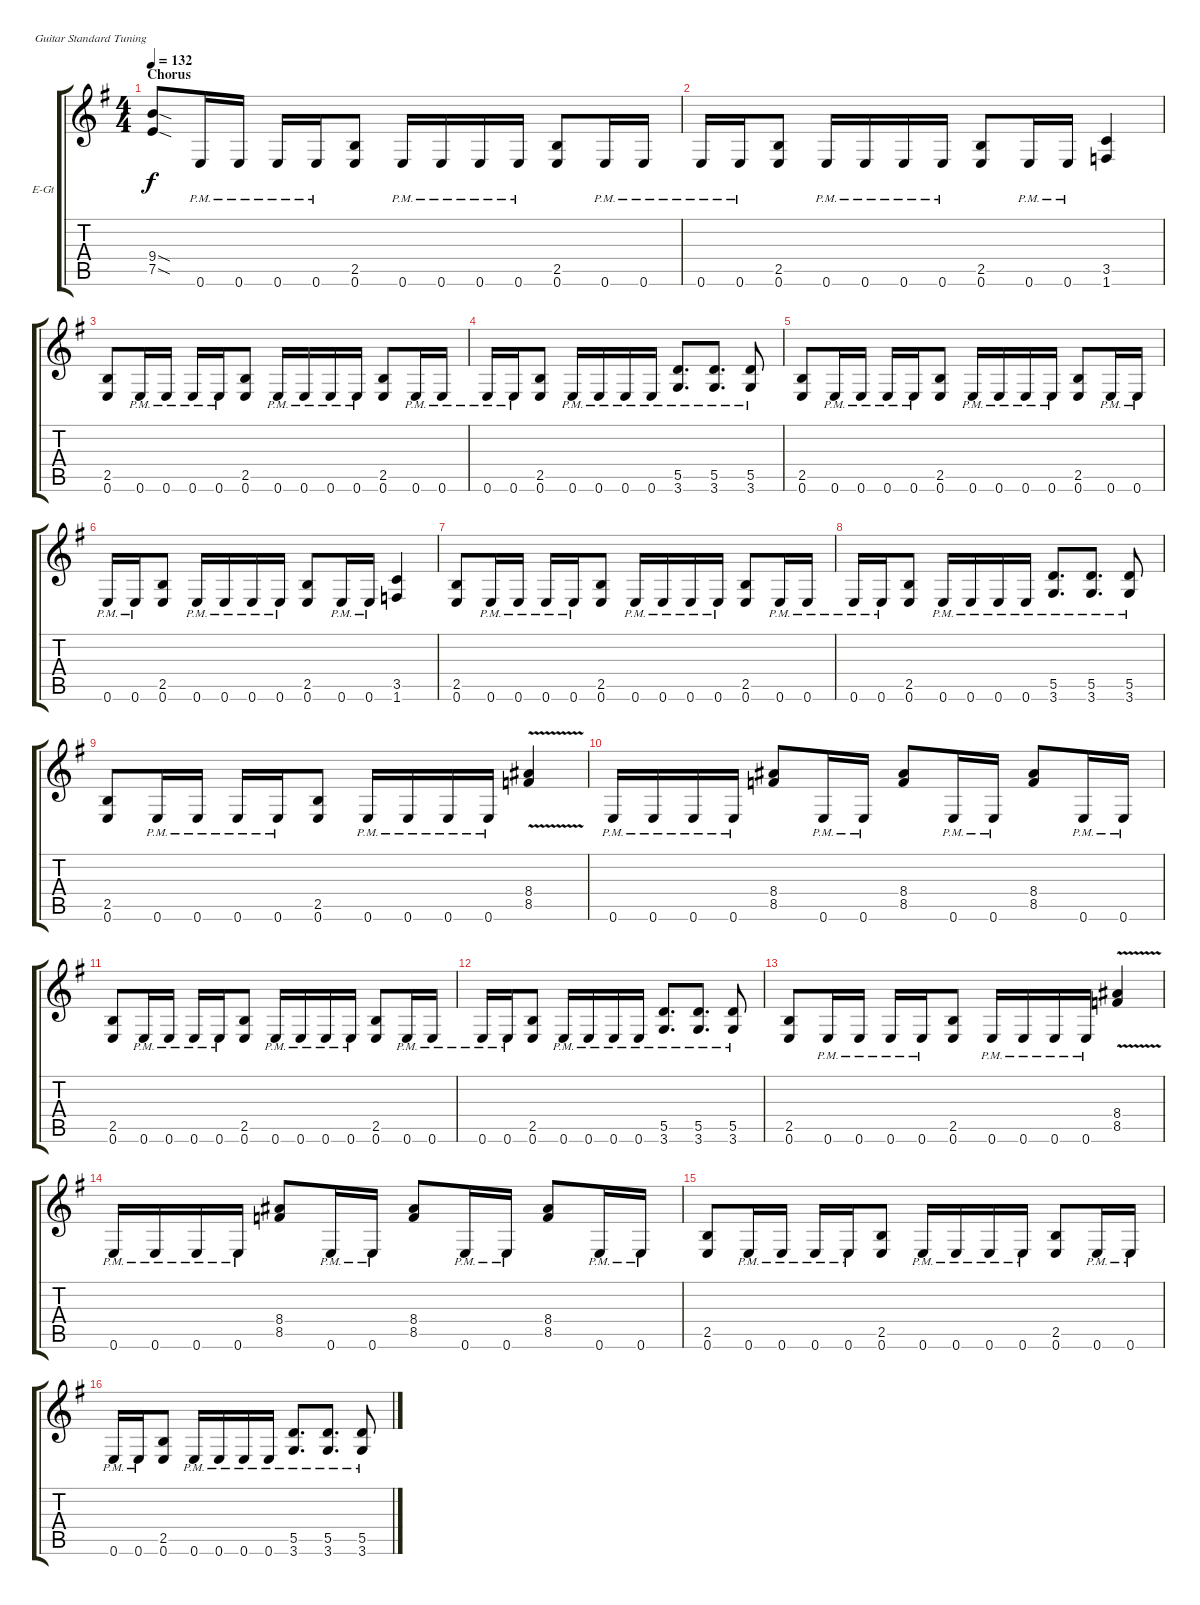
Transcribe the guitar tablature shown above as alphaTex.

\bracketExtendMode groupsimilarinstruments
\firstSystemTrackNameOrientation horizontal
\otherSystemsTrackNameOrientation horizontal
\track ("Guitar 2" "E-Gt") {instrument distortionguitar}
\staff {score tabs}
\tuning (E4 B3 G3 D3 A2 E2)
\ts (4 4)
\section ("" "Chorus")
\tempo 132
\clef g2
\ks g
(9.4{sod} 7.5{sod}).8{dy f} 0.6{pm}.16 0.6{pm}.16 0.6{pm}.16 0.6{pm}.16 (2.5 0.6).8 0.6{pm}.16 0.6{pm}.16 0.6{pm}.16 0.6{pm}.16 (2.5 0.6).8 0.6{pm}.16 0.6{pm}.16 |
0.6{pm}.16 0.6{pm}.16 (2.5 0.6).8 0.6{pm}.16 0.6{pm}.16 0.6{pm}.16 0.6{pm}.16 (2.5 0.6).8 0.6{pm}.16 0.6{pm}.16 (3.5 1.6).4 |
(2.5 0.6).8 0.6{pm}.16 0.6{pm}.16 0.6{pm}.16 0.6{pm}.16 (2.5 0.6).8 0.6{pm}.16 0.6{pm}.16 0.6{pm}.16 0.6{pm}.16 (2.5 0.6).8 0.6{pm}.16 0.6{pm}.16 |
0.6{pm}.16 0.6{pm}.16 (2.5 0.6).8 0.6{pm}.16 0.6{pm}.16 0.6{pm}.16 0.6{pm}.16 (5.5{pm} 3.6{pm}).8{d} (5.5{pm} 3.6{pm}).8{d} (5.5{pm} 3.6{pm}).8 |
(2.5 0.6).8 0.6{pm}.16 0.6{pm}.16 0.6{pm}.16 0.6{pm}.16 (2.5 0.6).8 0.6{pm}.16 0.6{pm}.16 0.6{pm}.16 0.6{pm}.16 (2.5 0.6).8 0.6{pm}.16 0.6{pm}.16 |
0.6{pm}.16 0.6{pm}.16 (2.5 0.6).8 0.6{pm}.16 0.6{pm}.16 0.6{pm}.16 0.6{pm}.16 (2.5 0.6).8 0.6{pm}.16 0.6{pm}.16 (3.5 1.6).4 |
(2.5 0.6).8 0.6{pm}.16 0.6{pm}.16 0.6{pm}.16 0.6{pm}.16 (2.5 0.6).8 0.6{pm}.16 0.6{pm}.16 0.6{pm}.16 0.6{pm}.16 (2.5 0.6).8 0.6{pm}.16 0.6{pm}.16 |
0.6{pm}.16 0.6{pm}.16 (2.5 0.6).8 0.6{pm}.16 0.6{pm}.16 0.6{pm}.16 0.6{pm}.16 (5.5{pm} 3.6{pm}).8{d} (5.5{pm} 3.6{pm}).8{d} (5.5{pm} 3.6{pm}).8 |
(2.5 0.6).8 0.6{pm}.16 0.6{pm}.16 0.6{pm}.16 0.6{pm}.16 (2.5 0.6).8 0.6{pm}.16 0.6{pm}.16 0.6{pm}.16 0.6{pm}.16 (8.4{v} 8.5{v}).4 |
0.6{pm}.16 0.6{pm}.16 0.6{pm}.16 0.6{pm}.16 (8.4 8.5).8 0.6{pm}.16 0.6{pm}.16 (8.4 8.5).8 0.6{pm}.16 0.6{pm}.16 (8.4 8.5).8 0.6{pm}.16 0.6{pm}.16 |
(2.5 0.6).8 0.6{pm}.16 0.6{pm}.16 0.6{pm}.16 0.6{pm}.16 (2.5 0.6).8 0.6{pm}.16 0.6{pm}.16 0.6{pm}.16 0.6{pm}.16 (2.5 0.6).8 0.6{pm}.16 0.6{pm}.16 |
0.6{pm}.16 0.6{pm}.16 (2.5 0.6).8 0.6{pm}.16 0.6{pm}.16 0.6{pm}.16 0.6{pm}.16 (5.5{pm} 3.6{pm}).8{d} (5.5{pm} 3.6{pm}).8{d} (5.5{pm} 3.6{pm}).8 |
(2.5 0.6).8 0.6{pm}.16 0.6{pm}.16 0.6{pm}.16 0.6{pm}.16 (2.5 0.6).8 0.6{pm}.16 0.6{pm}.16 0.6{pm}.16 0.6{pm}.16 (8.4{v} 8.5{v}).4 |
0.6{pm}.16 0.6{pm}.16 0.6{pm}.16 0.6{pm}.16 (8.4 8.5).8 0.6{pm}.16 0.6{pm}.16 (8.4 8.5).8 0.6{pm}.16 0.6{pm}.16 (8.4 8.5).8 0.6{pm}.16 0.6{pm}.16 |
(2.5 0.6).8 0.6{pm}.16 0.6{pm}.16 0.6{pm}.16 0.6{pm}.16 (2.5 0.6).8 0.6{pm}.16 0.6{pm}.16 0.6{pm}.16 0.6{pm}.16 (2.5 0.6).8 0.6{pm}.16 0.6{pm}.16 |
0.6{pm}.16 0.6{pm}.16 (2.5 0.6).8 0.6{pm}.16 0.6{pm}.16 0.6{pm}.16 0.6{pm}.16 (5.5{pm} 3.6{pm}).8{d} (5.5{pm} 3.6{pm}).8{d} (5.5{pm} 3.6{pm}).8
